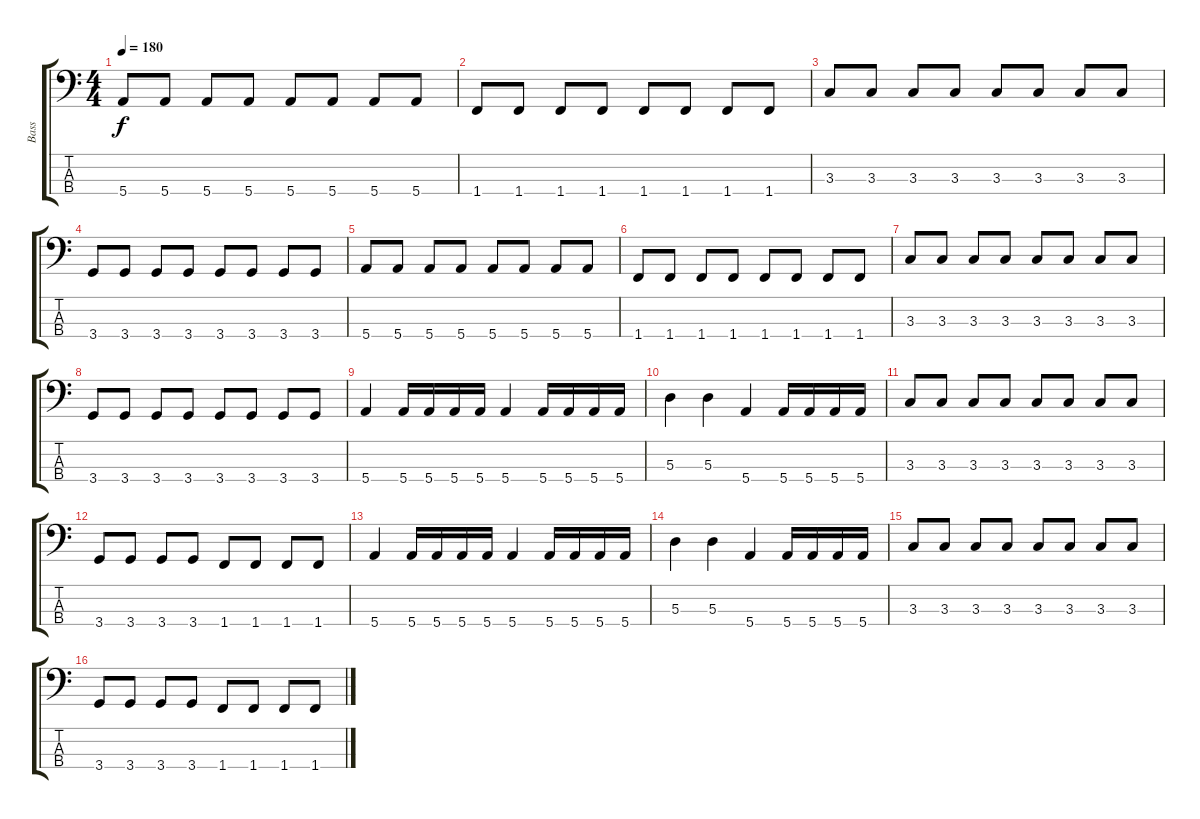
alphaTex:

\track ("Bass" "Bass") {instrument fretlessbass}
\staff {score tabs}
\tuning (G2 D2 A1 E1) {hide}
\ts (4 4)
\tempo 180
\clef f4
\ks c
5.4.8{dy f} 5.4.8 5.4.8 5.4.8 5.4.8 5.4.8 5.4.8 5.4.8 |
1.4.8 1.4.8 1.4.8 1.4.8 1.4.8 1.4.8 1.4.8 1.4.8 |
3.3.8 3.3.8 3.3.8 3.3.8 3.3.8 3.3.8 3.3.8 3.3.8 |
3.4.8 3.4.8 3.4.8 3.4.8 3.4.8 3.4.8 3.4.8 3.4.8 |
5.4.8 5.4.8 5.4.8 5.4.8 5.4.8 5.4.8 5.4.8 5.4.8 |
1.4.8 1.4.8 1.4.8 1.4.8 1.4.8 1.4.8 1.4.8 1.4.8 |
3.3.8 3.3.8 3.3.8 3.3.8 3.3.8 3.3.8 3.3.8 3.3.8 |
3.4.8 3.4.8 3.4.8 3.4.8 3.4.8 3.4.8 3.4.8 3.4.8 |
5.4.4 5.4.16 5.4.16 5.4.16 5.4.16 5.4.4 5.4.16 5.4.16 5.4.16 5.4.16 |
5.3.4 5.3.4 5.4.4 5.4.16 5.4.16 5.4.16 5.4.16 |
3.3.8 3.3.8 3.3.8 3.3.8 3.3.8 3.3.8 3.3.8 3.3.8 |
3.4.8 3.4.8 3.4.8 3.4.8 1.4.8 1.4.8 1.4.8 1.4.8 |
5.4.4 5.4.16 5.4.16 5.4.16 5.4.16 5.4.4 5.4.16 5.4.16 5.4.16 5.4.16 |
5.3.4 5.3.4 5.4.4 5.4.16 5.4.16 5.4.16 5.4.16 |
3.3.8 3.3.8 3.3.8 3.3.8 3.3.8 3.3.8 3.3.8 3.3.8 |
3.4.8 3.4.8 3.4.8 3.4.8 1.4.8 1.4.8 1.4.8 1.4.8
